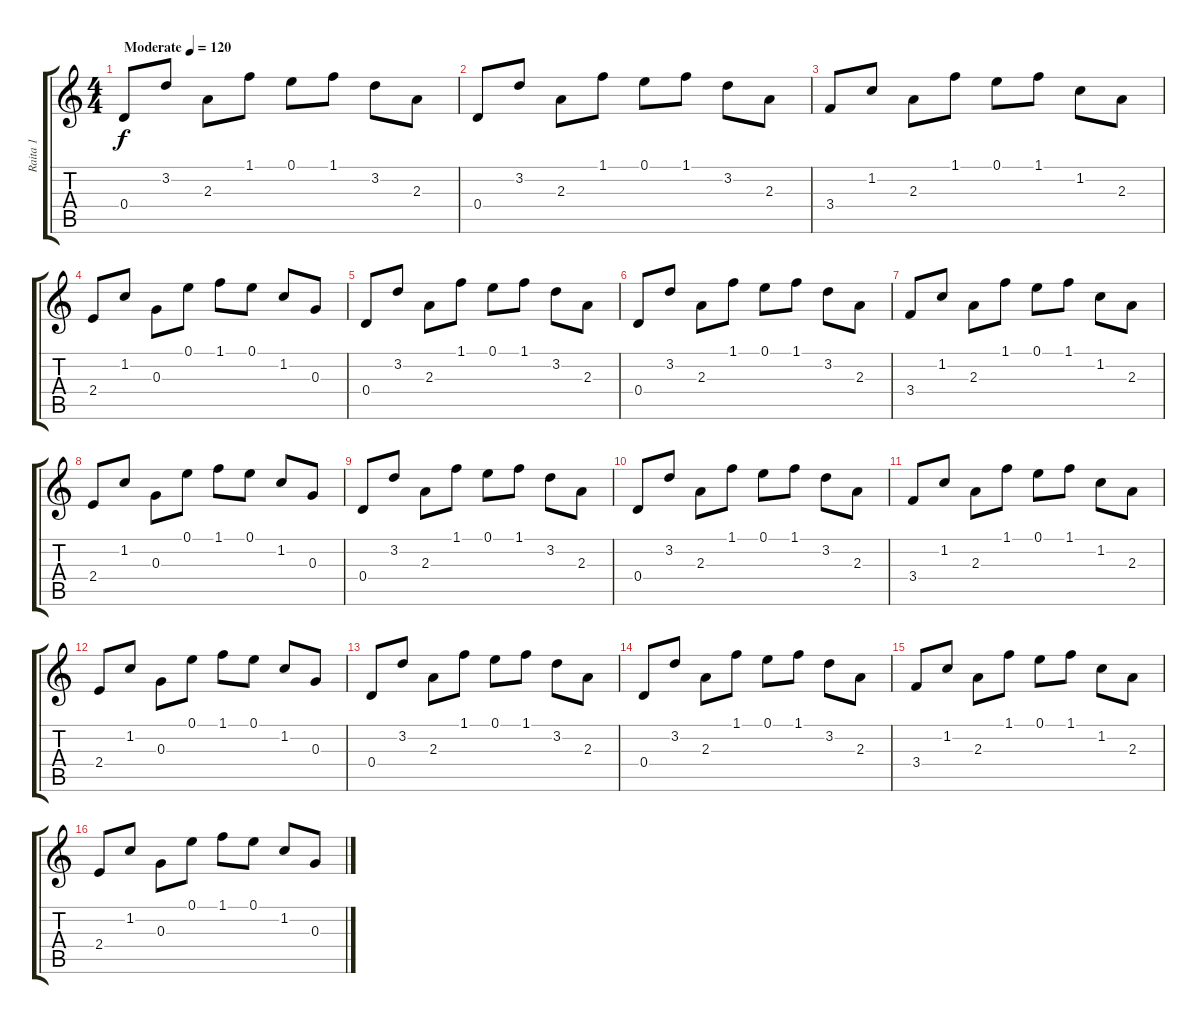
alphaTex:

\track ("Raita 1" "Raita 1") {instrument acousticguitarsteel}
\staff {score tabs}
\tuning (E4 B3 G3 D3 A2 E2) {hide}
\ts (4 4)
\tempo (120 "Moderate")
\clef g2
\ks c
0.4.8{dy f instrument acousticguitarsteel} 3.2.8 2.3.8 1.1.8 0.1.8 1.1.8 3.2.8 2.3.8 |
0.4.8 3.2.8 2.3.8 1.1.8 0.1.8 1.1.8 3.2.8 2.3.8 |
3.4.8 1.2.8 2.3.8 1.1.8 0.1.8 1.1.8 1.2.8 2.3.8 |
2.4.8 1.2.8 0.3.8 0.1.8 1.1.8 0.1.8 1.2.8 0.3.8 |
0.4.8 3.2.8 2.3.8 1.1.8 0.1.8 1.1.8 3.2.8 2.3.8 |
0.4.8 3.2.8 2.3.8 1.1.8 0.1.8 1.1.8 3.2.8 2.3.8 |
3.4.8 1.2.8 2.3.8 1.1.8 0.1.8 1.1.8 1.2.8 2.3.8 |
2.4.8 1.2.8 0.3.8 0.1.8 1.1.8 0.1.8 1.2.8 0.3.8 |
0.4.8 3.2.8 2.3.8 1.1.8 0.1.8 1.1.8 3.2.8 2.3.8 |
0.4.8 3.2.8 2.3.8 1.1.8 0.1.8 1.1.8 3.2.8 2.3.8 |
3.4.8 1.2.8 2.3.8 1.1.8 0.1.8 1.1.8 1.2.8 2.3.8 |
2.4.8 1.2.8 0.3.8 0.1.8 1.1.8 0.1.8 1.2.8 0.3.8 |
0.4.8 3.2.8 2.3.8 1.1.8 0.1.8 1.1.8 3.2.8 2.3.8 |
0.4.8 3.2.8 2.3.8 1.1.8 0.1.8 1.1.8 3.2.8 2.3.8 |
3.4.8 1.2.8 2.3.8 1.1.8 0.1.8 1.1.8 1.2.8 2.3.8 |
2.4.8 1.2.8 0.3.8 0.1.8 1.1.8 0.1.8 1.2.8 0.3.8
